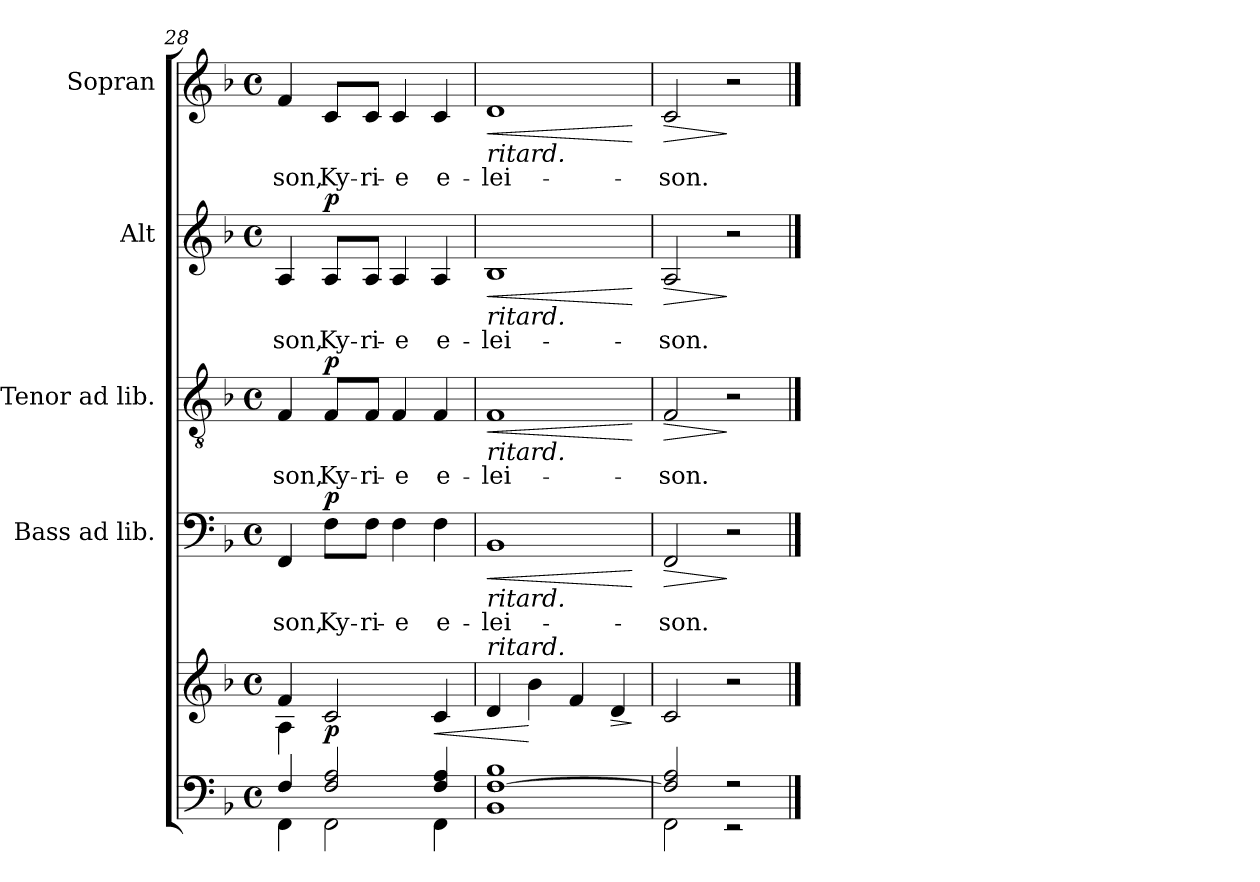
**kern	**kern	**dynam	**kern	**text	**dynam	**kern	**text	**dynam	**kern	**text	**dynam	**kern	**text	**dynam
*part5	*part5	*part5	*part4	*part4	*part4	*part3	*part3	*part3	*part2	*part2	*part2	*part1	*part1	*part1
*staff6	*staff5	*staff5/6	*staff4	*staff4	*staff4	*staff3	*staff3	*staff3	*staff2	*staff2	*staff2	*staff1	*staff1	*staff1
*	*	*	*I"Bass ad lib.	*	*	*I"Tenor ad lib.	*	*	*I"Alt	*	*	*I"Sopran	*	*
*	*	*	*I'B.	*	*	*I'T.	*	*	*I'A.	*	*	*I'S.	*	*
*clefF4	*clefG2	*	*clefF4	*	*	*clefGv2	*	*	*clefG2	*	*	*clefG2	*	*
*k[b-]	*k[b-]	*	*k[b-]	*	*	*k[b-]	*	*	*k[b-]	*	*	*k[b-]	*	*
*F:	*F:	*	*F:	*	*	*F:	*	*	*F:	*	*	*F:	*	*
*M4/4	*M4/4	*	*M4/4	*	*	*M4/4	*	*	*M4/4	*	*	*M4/4	*	*
*met(c)	*met(c)	*	*met(c)	*	*	*met(c)	*	*	*met(c)	*	*	*met(c)	*	*
=28	=28	=28	=28	=28	=28	=28	=28	=28	=28	=28	=28	=28	=28	=28
*^	*^	*	*	*	*	*	*	*	*	*	*	*	*	*
!	!	!	!	!	!	!LO:LY:b	!	!	!LO:LY:b	!	!	!LO:LY:b	!	!	!LO:LY:b	!
4F/	4FF\	4f/	4A\	.	4FF/	-son,	.	4F/	-son,	.	4A/	-son,	.	4f/	-son,	.
!	!	!	!	!LO:DY:b	!	!LO:LY:b	!LO:DY:a	!	!LO:LY:b	!LO:DY:a	!	!LO:LY:b	!LO:DY:a	!	!LO:LY:b	!
2F/ 2A/	2FF\	2c/	2.ryy	p	8F\L	Ky-	p	8F/L	Ky-	p	8A/L	Ky-	p	8c/L	Ky-	.
!	!	!	!	!	!	!LO:LY:b	!	!	!LO:LY:b	!	!	!LO:LY:b	!	!	!LO:LY:b	!
.	.	.	.	.	8F\J	-ri-	.	8F/J	-ri-	.	8A/J	-ri-	.	8c/J	-ri-	.
!	!	!	!	!	!	!LO:LY:b	!	!	!LO:LY:b	!	!	!LO:LY:b	!	!	!LO:LY:b	!
.	.	.	.	.	4F\	-e	.	4F/	-e	.	4A/	-e	.	4c/	-e	.
!	!	!	!	!LO:HP:b	!	!LO:LY:b	!	!	!LO:LY:b	!	!	!LO:LY:b	!	!	!LO:LY:b	!
4F/ 4A/	4FF\	4c/	.	<	4F\	e-	.	4F/	e-	.	4A/	e-	.	4c/	e-	.
*	*	*v	*v	*	*	*	*	*	*	*	*	*	*	*	*	*
=29	=29	=29	=29	=29	=29	=29	=29	=29	=29	=29	=29	=29	=29	=29	=29
!	!	!	!	!	!	!	!	!	!	!	!	!	!LO:TX:b:i:t=ritard.	!	!
!	!	!	!	!	!	!	!	!	!	!LO:TX:b:i:t=ritard.	!	!	!	!	!
!	!	!	!	!	!	!	!LO:TX:b:i:t=ritard.	!	!	!	!	!	!	!	!
!	!	!	!	!LO:TX:b:i:t=ritard.	!	!	!	!	!	!	!	!	!	!	!
!	!	!LO:TX:a:i:t=ritard.	!	!	!	!	!	!	!	!	!	!	!	!	!
!	!	!	!	!	!LO:LY:b	!LO:HP:b	!	!LO:LY:b	!LO:HP:b	!	!LO:LY:b	!LO:HP:b	!	!LO:LY:b	!LO:HP:b
[<1F 1B-	1BB-	4d/	.	1BB-	-lei-	<	1F	-lei-	<	1B-	-lei-	<	1d	-lei-	<
.	.	4b-\	[	.	.	.	.	.	.	.	.	.	.	.	.
.	.	4f/	.	.	.	.	.	.	.	.	.	.	.	.	.
!	!	!	!LO:HP:b	!	!	!	!	!	!	!	!	!	!	!	!
.	.	4d/	>	.	.	.	.	.	.	.	.	.	.	.	.
*v	*v	*	*	*	*	*	*	*	*	*	*	*	*	*	*
.	.	]	.	.	[	.	.	[	.	.	[	.	.	[
=30	=30	=30	=30	=30	=30	=30	=30	=30	=30	=30	=30	=30	=30	=30
*^	*	*	*	*	*	*	*	*	*	*	*	*	*	*
!	!	!	!	!	!LO:LY:b	!LO:HP:b	!	!LO:LY:b	!LO:HP:b	!	!LO:LY:b	!LO:HP:b	!	!LO:LY:b	!LO:HP:b
2F/] 2A/	2FF\	2c/	.	2FF/	-son.	>	2F/	-son.	>	2A/	-son.	>	2c/	-son.	>
2r	2r	2r	.	2r	.	]	2r	.	]	2r	.	]	2r	.	]
*v	*v	*	*	*	*	*	*	*	*	*	*	*	*	*	*
==	==	==	==	==	==	==	==	==	==	==	==	==	==	==
*-	*-	*-	*-	*-	*-	*-	*-	*-	*-	*-	*-	*-	*-	*-
